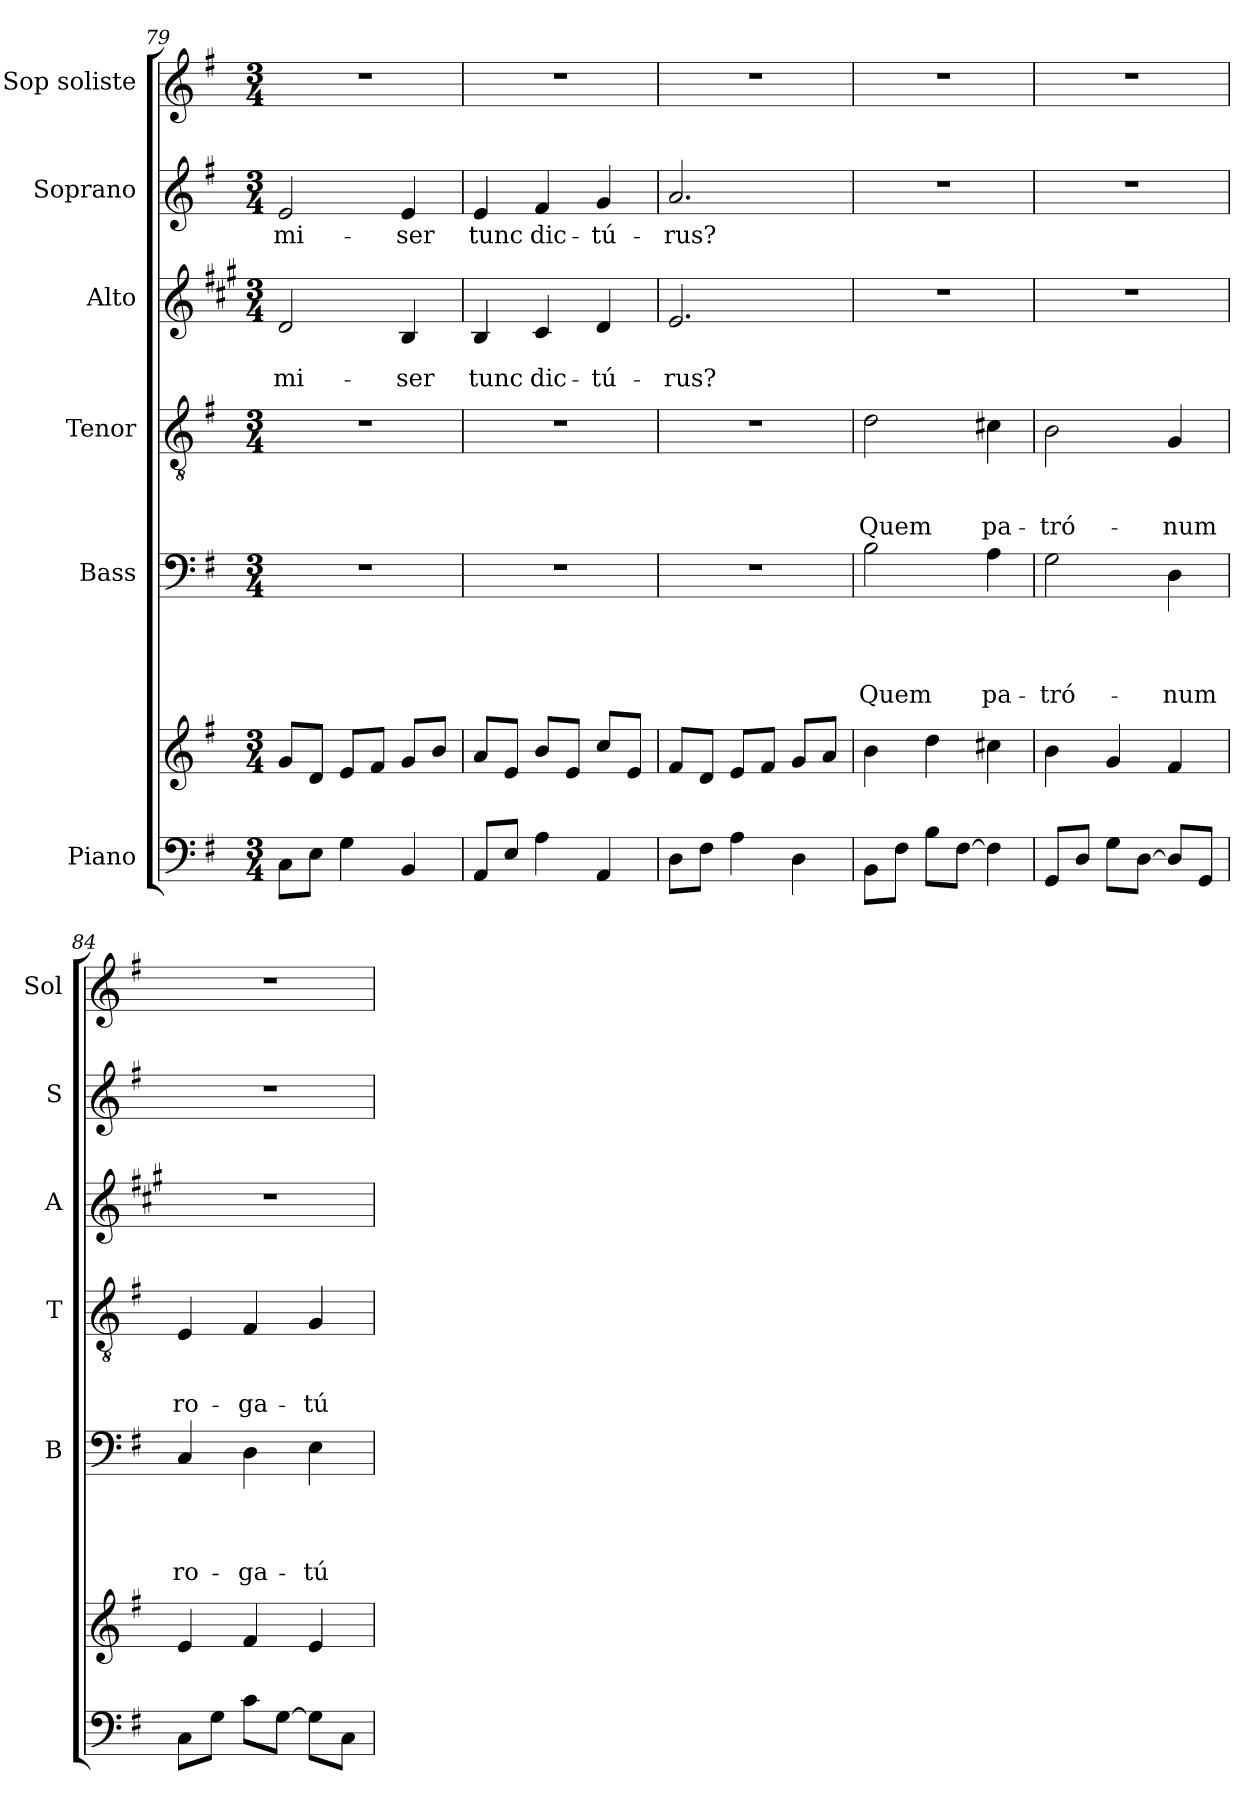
**kern	**kern	**kern	**text	**text	**text	**text	**kern	**text	**text	**text	**kern	**text	**text	**kern	**text	**kern
*part6	*part6	*part5	*part5	*part5	*part5	*part5	*part4	*part4	*part4	*part4	*part3	*part3	*part3	*part2	*part2	*part1
*staff7	*staff6	*staff5	*staff5	*staff5	*staff5	*staff5	*staff4	*staff4	*staff4	*staff4	*staff3	*staff3	*staff3	*staff2	*staff2	*staff1
*I"Piano	*	*I"Bass	*	*	*	*	*I"Tenor	*	*	*	*I"Alto	*	*	*I"Soprano	*	*I"Sop soliste
*	*	*I'B	*	*	*	*	*I'T	*	*	*	*I'A	*	*	*I'S	*	*I'Sol
*clefF4	*clefG2	*clefF4	*	*	*	*	*clefGv2	*	*	*	*clefG2	*	*	*clefG2	*	*clefG2
*	*	*	*	*	*	*	*	*	*	*	*ITrd1c2	*	*	*	*	*
*k[f#]	*k[f#]	*k[f#]	*	*	*	*	*k[f#]	*	*	*	*k[f#]	*	*	*k[f#]	*	*k[f#]
*e:	*e:	*e:	*	*	*	*	*e:	*	*	*	*e:	*	*	*e:	*	*e:
*M3/4	*M3/4	*M3/4	*	*	*	*	*M3/4	*	*	*	*M3/4	*	*	*M3/4	*	*M3/4
=79	=79	=79	=79	=79	=79	=79	=79	=79	=79	=79	=79	=79	=79	=79	=79	=79
!	!	!	!	!	!	!	!	!	!	!	!	!	!LO:LY:b	!	!	!
!	!	!	!	!	!	!	!	!	!	!	!	!	!	!	!LO:LY:b	!
8C\L	8g/L	2.r	.	.	.	.	2.r	.	.	.	2c/	.	mi-	2e/	mi-	2.r
8E\J	8d/J	.	.	.	.	.	.	.	.	.	.	.	.	.	.	.
4G\	8e/L	.	.	.	.	.	.	.	.	.	.	.	.	.	.	.
.	8f#/J	.	.	.	.	.	.	.	.	.	.	.	.	.	.	.
!	!	!	!	!	!	!	!	!	!	!	!	!	!LO:LY:b	!	!	!
!	!	!	!	!	!	!	!	!	!	!	!	!	!	!	!LO:LY:b	!
4BB/	8g/L	.	.	.	.	.	.	.	.	.	4A/	.	-ser	4e/	-ser	.
.	8b/J	.	.	.	.	.	.	.	.	.	.	.	.	.	.	.
=80	=80	=80	=80	=80	=80	=80	=80	=80	=80	=80	=80	=80	=80	=80	=80	=80
!	!	!	!	!	!	!	!	!	!	!	!	!	!LO:LY:b	!	!	!
!	!	!	!	!	!	!	!	!	!	!	!	!	!	!	!LO:LY:b	!
8AA/L	8a/L	2.r	.	.	.	.	2.r	.	.	.	4A/	.	tunc	4e/	tunc	2.r
8E/J	8e/J	.	.	.	.	.	.	.	.	.	.	.	.	.	.	.
!	!	!	!	!	!	!	!	!	!	!	!	!	!LO:LY:b	!	!	!
!	!	!	!	!	!	!	!	!	!	!	!	!	!	!	!LO:LY:b	!
4A\	8b/L	.	.	.	.	.	.	.	.	.	4B/	.	dic-	4f#/	dic-	.
.	8e/J	.	.	.	.	.	.	.	.	.	.	.	.	.	.	.
!	!	!	!	!	!	!	!	!	!	!	!	!	!LO:LY:b	!	!	!
!	!	!	!	!	!	!	!	!	!	!	!	!	!	!	!LO:LY:b	!
4AA/	8cc/L	.	.	.	.	.	.	.	.	.	4c/	.	-tú-	4g/	-tú-	.
.	8e/J	.	.	.	.	.	.	.	.	.	.	.	.	.	.	.
=81	=81	=81	=81	=81	=81	=81	=81	=81	=81	=81	=81	=81	=81	=81	=81	=81
!	!	!	!	!	!	!	!	!	!	!	!	!	!LO:LY:b	!	!	!
!	!	!	!	!	!	!	!	!	!	!	!	!	!	!	!LO:LY:b	!
8D\L	8f#/L	2.r	.	.	.	.	2.r	.	.	.	2.d/	.	-rus?	2.a/	-rus?	2.r
8F#\J	8d/J	.	.	.	.	.	.	.	.	.	.	.	.	.	.	.
4A\	8e/L	.	.	.	.	.	.	.	.	.	.	.	.	.	.	.
.	8f#/J	.	.	.	.	.	.	.	.	.	.	.	.	.	.	.
4D\	8g/L	.	.	.	.	.	.	.	.	.	.	.	.	.	.	.
.	8a/J	.	.	.	.	.	.	.	.	.	.	.	.	.	.	.
=82	=82	=82	=82	=82	=82	=82	=82	=82	=82	=82	=82	=82	=82	=82	=82	=82
!	!	!	!	!	!	!LO:LY:b	!	!	!	!	!	!	!	!	!	!
!	!	!	!	!	!	!	!	!	!	!LO:LY:b	!	!	!	!	!	!
8BB\L	4b\	2B\	.	.	.	Quem	2d\	.	.	Quem	2.r	.	.	2.r	.	2.r
8F#\J	.	.	.	.	.	.	.	.	.	.	.	.	.	.	.	.
8B\L	4dd\	.	.	.	.	.	.	.	.	.	.	.	.	.	.	.
[8F#\J	.	.	.	.	.	.	.	.	.	.	.	.	.	.	.	.
!	!	!	!	!	!	!LO:LY:b	!	!	!	!	!	!	!	!	!	!
!	!	!	!	!	!	!	!	!	!	!LO:LY:b	!	!	!	!	!	!
4F#\]	4cc#X\	4A\	.	.	.	pa-	4c#X\	.	.	pa-	.	.	.	.	.	.
=83	=83	=83	=83	=83	=83	=83	=83	=83	=83	=83	=83	=83	=83	=83	=83	=83
!	!	!	!	!	!	!LO:LY:b	!	!	!	!	!	!	!	!	!	!
!	!	!	!	!	!	!	!	!	!	!LO:LY:b	!	!	!	!	!	!
8GG/L	4b\	2G\	.	.	.	-tró-	2B\	.	.	-tró-	2.r	.	.	2.r	.	2.r
8D/J	.	.	.	.	.	.	.	.	.	.	.	.	.	.	.	.
8G\L	4g/	.	.	.	.	.	.	.	.	.	.	.	.	.	.	.
[8D\J	.	.	.	.	.	.	.	.	.	.	.	.	.	.	.	.
!	!	!	!	!	!	!LO:LY:b	!	!	!	!	!	!	!	!	!	!
!	!	!	!	!	!	!	!	!	!	!LO:LY:b	!	!	!	!	!	!
8D/L]	4f#/	4D\	.	.	.	-num	4G/	.	.	-num	.	.	.	.	.	.
8GG/J	.	.	.	.	.	.	.	.	.	.	.	.	.	.	.	.
!!LO:LB:g=z
=84	=84	=84	=84	=84	=84	=84	=84	=84	=84	=84	=84	=84	=84	=84	=84	=84
!	!	!	!	!	!	!LO:LY:b	!	!	!	!	!	!	!	!	!	!
!	!	!	!	!	!	!	!	!	!	!LO:LY:b	!	!	!	!	!	!
8C\L	4e/	4C/	.	.	.	ro-	4E/	.	.	ro-	2.r	.	.	2.r	.	2.r
8G\J	.	.	.	.	.	.	.	.	.	.	.	.	.	.	.	.
!	!	!	!	!	!	!LO:LY:b	!	!	!	!	!	!	!	!	!	!
!	!	!	!	!	!	!	!	!	!	!LO:LY:b	!	!	!	!	!	!
8c\L	4f#/	4D\	.	.	.	-ga-	4F#/	.	.	-ga-	.	.	.	.	.	.
[8G\J	.	.	.	.	.	.	.	.	.	.	.	.	.	.	.	.
!	!	!	!	!	!	!LO:LY:b	!	!	!	!	!	!	!	!	!	!
!	!	!	!	!	!	!	!	!	!	!LO:LY:b	!	!	!	!	!	!
8G\L]	4e/	4E\	.	.	.	-tú-	4G/	.	.	-tú-	.	.	.	.	.	.
8C\J	.	.	.	.	.	.	.	.	.	.	.	.	.	.	.	.
=	=	=	=	=	=	=	=	=	=	=	=	=	=	=	=	=
*-	*-	*-	*-	*-	*-	*-	*-	*-	*-	*-	*-	*-	*-	*-	*-	*-
